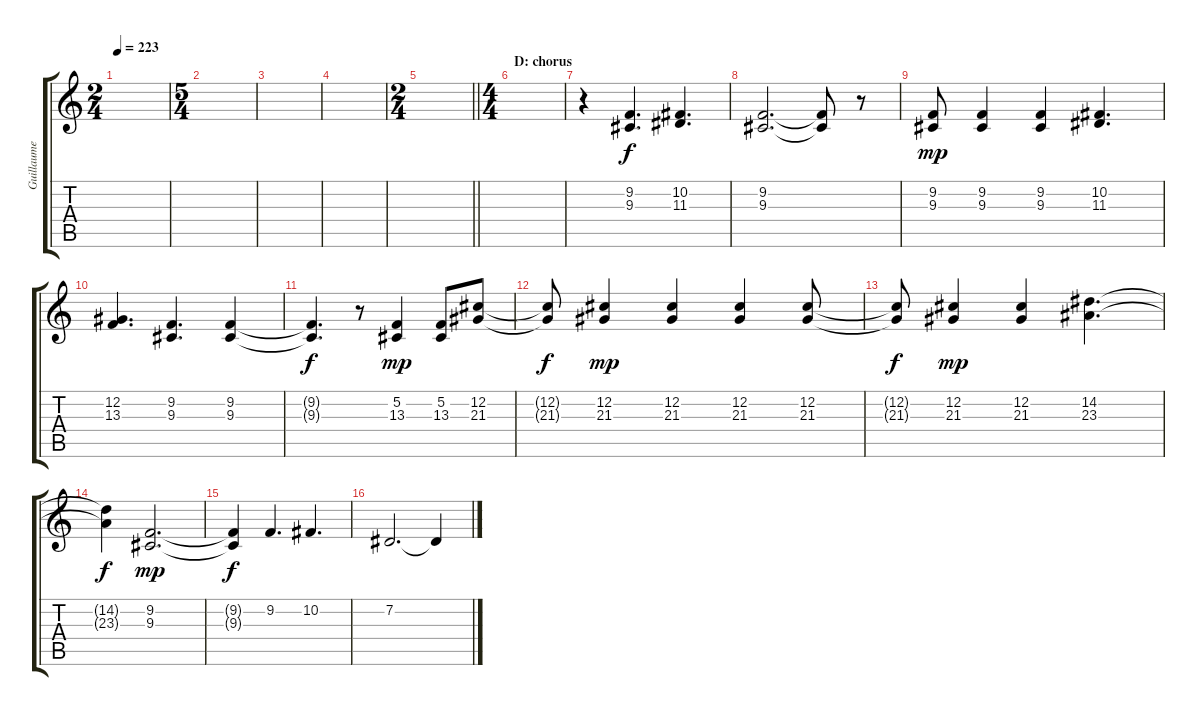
\track ("Guillaume Lead" "Guillaume ") {instrument bassoon}
\staff {score tabs}
\tuning (Db4 Ab3 E3 B2 Gb2 B1) {hide}
\ts (2 4)
\tempo 223
\clef g2
\ks c
|
\ts (5 4)
|
|
|
\ts (2 4)
\barLineRight lightlight
|
\ts (4 4)
\section ("" "D: chorus")
|
r.4 (9.2 9.3).4{d} (10.2 11.3).4{d} |
(9.2 9.3).2{d dy f} (9.2{t} 9.3{t}).8 r.8 |
(9.2 9.3).8{dy mp} (9.2 9.3).4 (9.2 9.3).4 (10.2 11.3).4{d} |
(12.2 13.3).4{d} (9.2 9.3).4{d} (9.2 9.3).4 |
(9.2{t} 9.3{t}).4{d dy f} r.8 (5.2 13.3).4{dy mp} (5.2 13.3).8 (12.2 21.3).8 |
(12.2{t} 21.3{t}).8{dy f} (12.2 21.3).4{dy mp} (12.2 21.3).4 (12.2 21.3).4 (12.2 21.3).8 |
(12.2{t} 21.3{t}).8{dy f} (12.2 21.3).4{dy mp} (12.2 21.3).4 (14.2 23.3).4{d} |
(14.2{t} 23.3{t}).4{dy f} (9.2 9.3).2{d dy mp} |
(9.2{t} 9.3{t}).4{dy f} 9.2.4{d} 10.2.4{d} |
7.2.2{d} 7.2{t}.4
